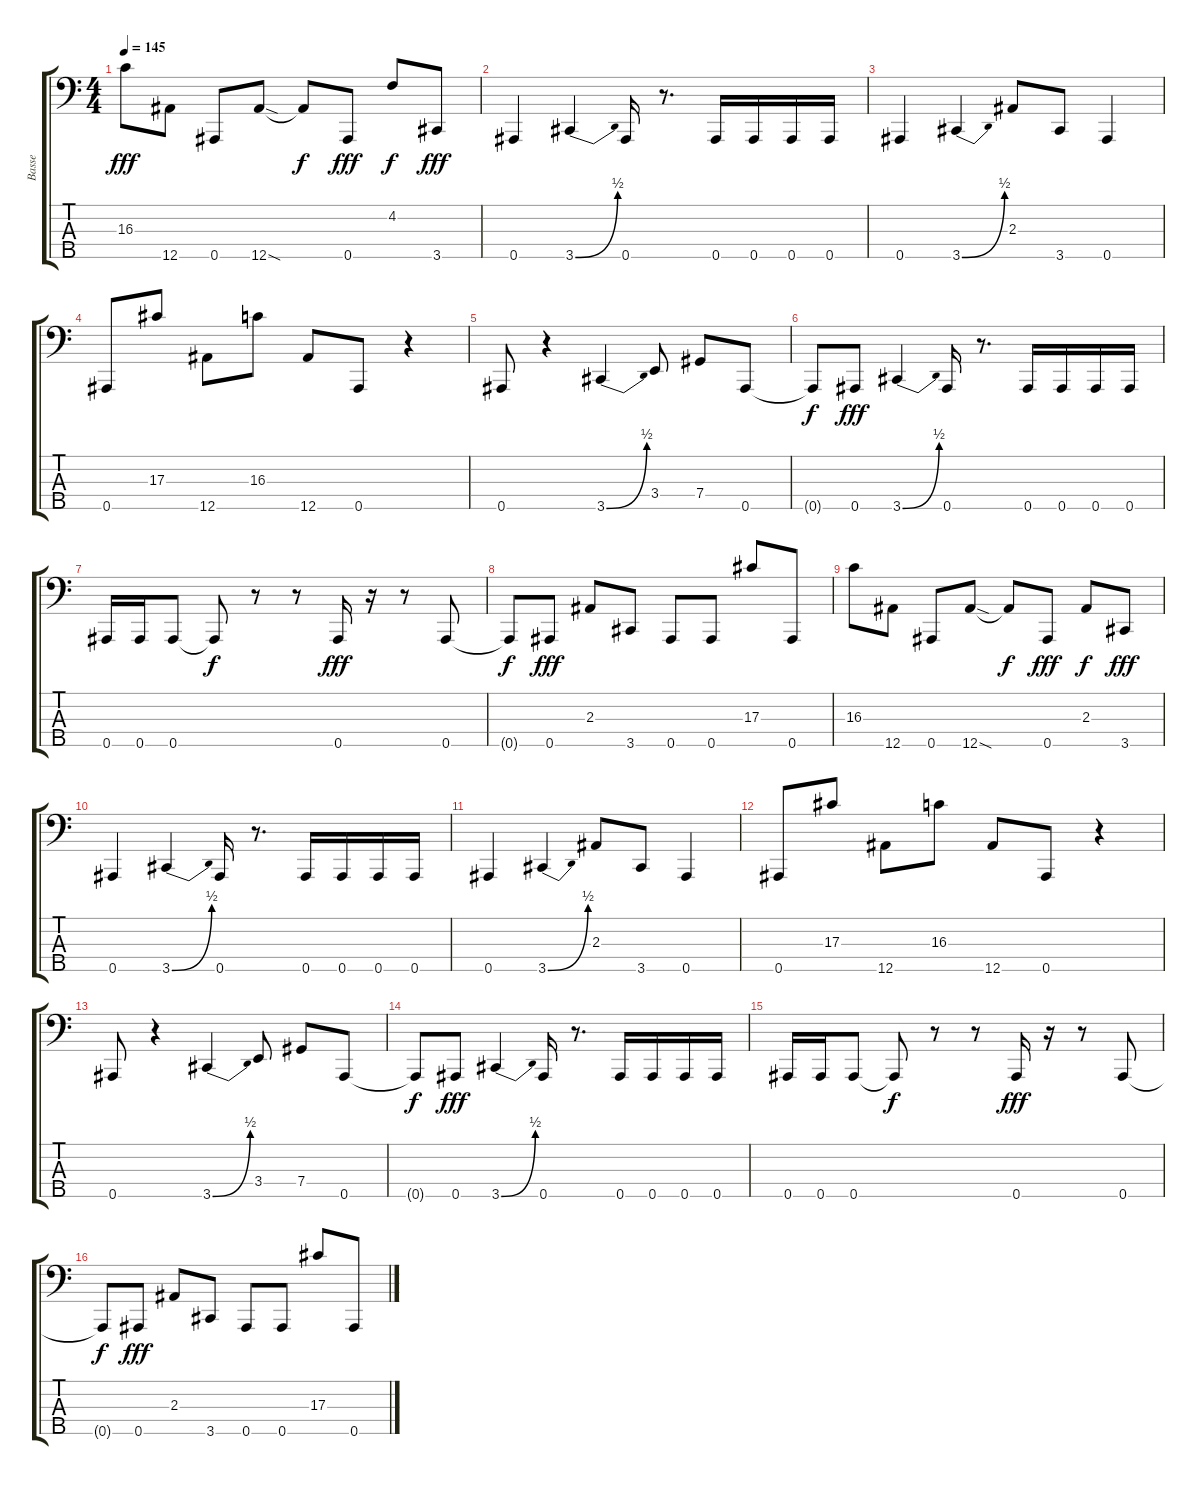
\track ("Basse" "Basse") {instrument electricbasspick}
\staff {score tabs}
\tuning (Gb2 Db2 Ab1 Db1 Bb0) {hide}
\ts (4 4)
\tempo 145
\clef f4
\ks c
16.3.8{dy fff} 12.5.8 0.5.8 12.5{sod}.8 12.5{t}.8{dy f} 0.5.8{dy fff} 4.2.8{dy f} 3.5.8{dy fff} |
0.5.4 3.5{be (bend 0 0 60 2)}.4 0.5.16 r.8{d} 0.5.16 0.5.16 0.5.16 0.5.16 |
0.5.4 3.5{be (bend 0 0 60 2)}.4 2.3.8 3.5.8 0.5.4 |
0.5.8 17.3.8 12.5.8 16.3.8 12.5.8 0.5.8 r.4 |
0.5.8 r.4 3.5{be (bend 0 0 60 2)}.4 3.4.8 7.4.8 0.5.8 |
0.5{t}.8{dy f} 0.5.8{dy fff} 3.5{be (bend 0 0 60 2)}.4 0.5.16 r.8{d} 0.5.16 0.5.16 0.5.16 0.5.16 |
0.5.16 0.5.16 0.5.8 0.5{t}.8{dy f} r.8 r.8 0.5.16{dy fff} r.16 r.8 0.5.8 |
0.5{t}.8{dy f} 0.5.8{dy fff} 2.3.8 3.5.8 0.5.8 0.5.8 17.3.8 0.5.8 |
16.3.8 12.5.8 0.5.8 12.5{sod}.8 12.5{t}.8{dy f} 0.5.8{dy fff} 2.3.8{dy f} 3.5.8{dy fff} |
0.5.4 3.5{be (bend 0 0 60 2)}.4 0.5.16 r.8{d} 0.5.16 0.5.16 0.5.16 0.5.16 |
0.5.4 3.5{be (bend 0 0 60 2)}.4 2.3.8 3.5.8 0.5.4 |
0.5.8 17.3.8 12.5.8 16.3.8 12.5.8 0.5.8 r.4 |
0.5.8 r.4 3.5{be (bend 0 0 60 2)}.4 3.4.8 7.4.8 0.5.8 |
0.5{t}.8{dy f} 0.5.8{dy fff} 3.5{be (bend 0 0 60 2)}.4 0.5.16 r.8{d} 0.5.16 0.5.16 0.5.16 0.5.16 |
0.5.16 0.5.16 0.5.8 0.5{t}.8{dy f} r.8 r.8 0.5.16{dy fff} r.16 r.8 0.5.8 |
0.5{t}.8{dy f} 0.5.8{dy fff} 2.3.8 3.5.8 0.5.8 0.5.8 17.3.8 0.5.8
